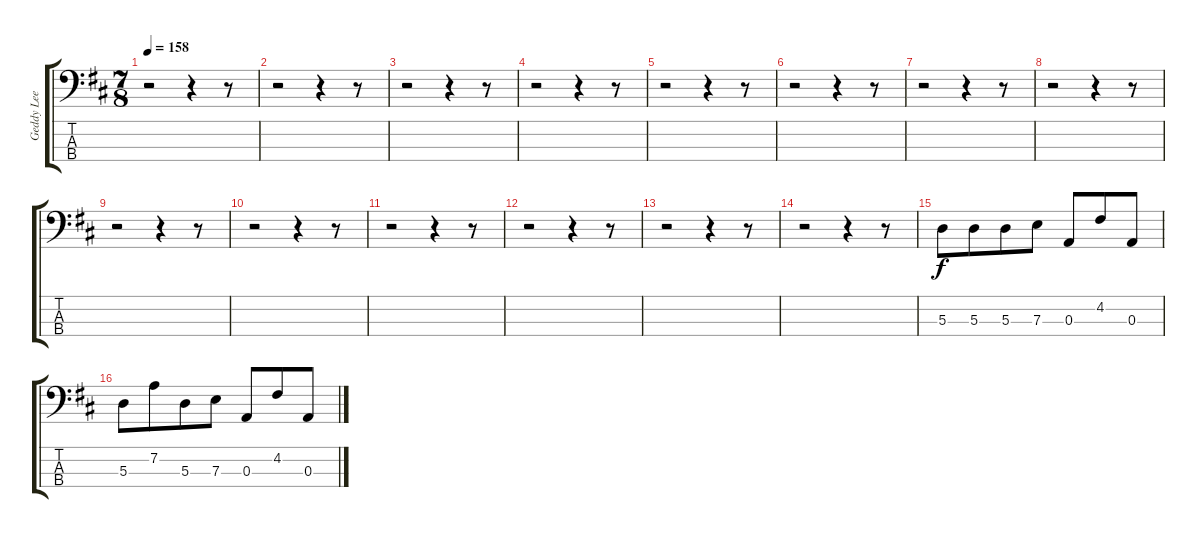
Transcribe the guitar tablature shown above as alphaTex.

\track ("Geddy Lee (bass)" "Geddy Lee ") {instrument electricbassfinger}
\staff {score tabs}
\tuning (G2 D2 A1 E1) {hide}
\ts (7 8)
\tempo 158
\clef f4
\ks bminor
r.2{dy f} r.4 r.8 |
r.2 r.4 r.8 |
r.2 r.4 r.8 |
r.2 r.4 r.8 |
r.2 r.4 r.8 |
r.2 r.4 r.8 |
r.2 r.4 r.8 |
r.2 r.4 r.8 |
r.2 r.4 r.8 |
r.2 r.4 r.8 |
r.2 r.4 r.8 |
r.2 r.4 r.8 |
r.2 r.4 r.8 |
r.2 r.4 r.8 |
5.3.8 5.3.8 5.3.8 7.3.8 0.3.8 4.2.8 0.3.8 |
5.3.8 7.2.8 5.3.8 7.3.8 0.3.8 4.2.8 0.3.8
